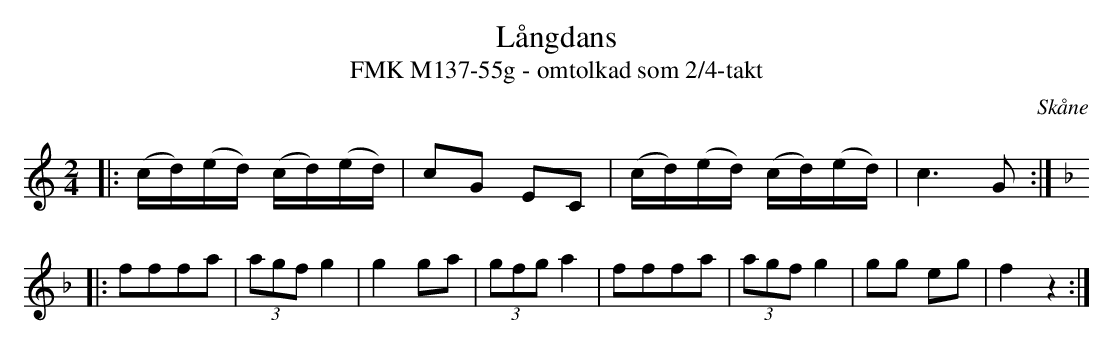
X:1
T:Långdans
T:FMK M137-55g - omtolkad som 2/4-takt
O:Skåne
M:2/4
L:1/16
K:C
|: (cd)(ed) (cd)(ed) | c2G2 E2C2| (cd)(ed) (cd)(ed) | c4>G4 :|
|:[K:F] f2f2f2a2 |(3a2g2f2 g4 | g4 g2a2 | (3g2f2g2 a4 | f2f2f2a2 |(3a2g2f2 g4 | g2g2 e2g2 | f4 z4 :|
